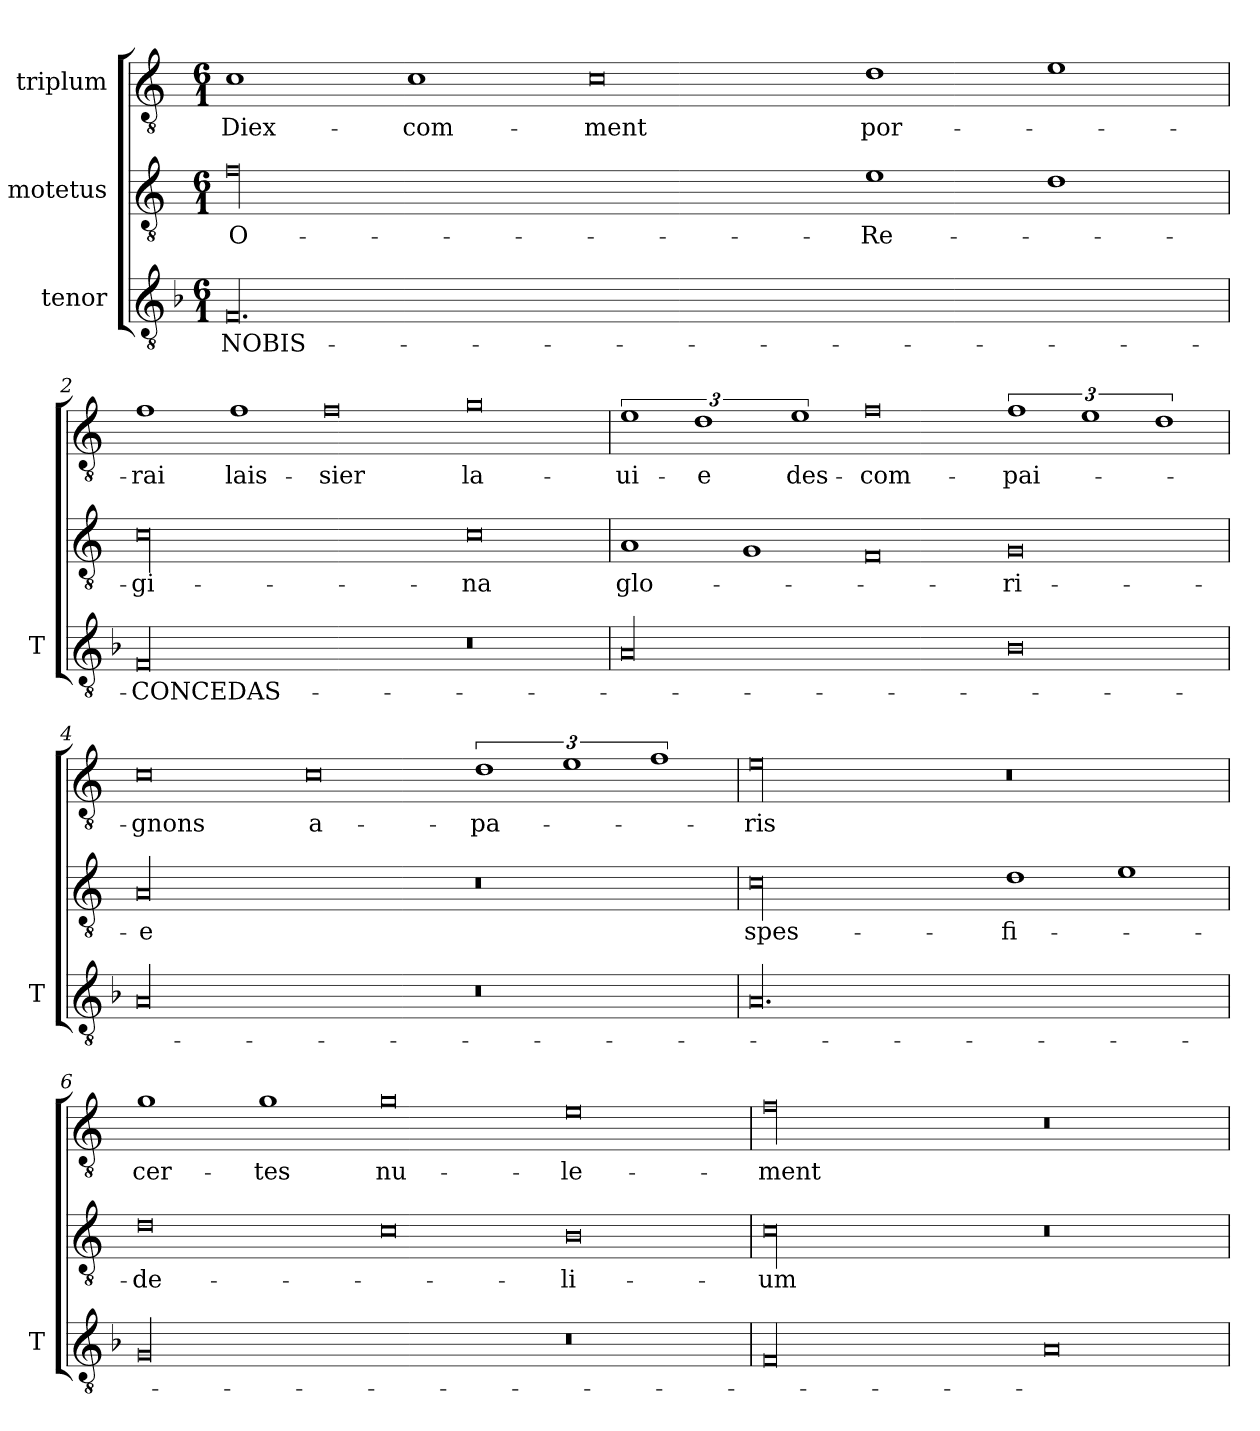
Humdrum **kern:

**kern	**text	**kern	**text	**kern	**text
*part3	*part3	*part2	*part2	*part1	*part1
*staff3	*staff3	*staff2	*staff2	*staff1	*staff1
*I"tenor	*	*I"motetus	*	*I"triplum	*
*I'T	*	*	*	*	*
*clefGv2	*	*clefGv2	*	*clefGv2	*
*k[b-]	*	*k[]	*	*k[]	*
*F:	*	*C:	*	*C:	*
*M6/1	*	*M6/1	*	*M6/1	*
=1	=1	=1	=1	=1	=1
00.F/	NOBIS-	00f\	O-	1c\	Diex-
.	.	.	.	1c\	com-
.	.	.	.	0c\	-ment
.	.	1e\	Re-	1d\	por-
.	.	1d\	.	1e\	.
=2	=2	=2	=2	=2	=2
00F/	CONCEDAS-	00c\	-gi-	1f\	-rai
.	.	.	.	1f\	lais-
.	.	.	.	0f\	-sier
0r	.	0c\	-na	0g\	la-
=3	=3	=3	=3	=3	=3
00A/	.	1A/	glo-	3%2e\	ui-
.	.	.	.	3%2d\	-e
.	.	1G/	.	.	.
.	.	.	.	3%2e\	des-
.	.	0F/	.	0f\	com-
0B-\	.	0G/	-ri-	3%2f\	-pai-
.	.	.	.	3%2e\	.
.	.	.	.	3%2d\	.
=4	=4	=4	=4	=4	=4
00A/	.	00A/	-e	0c\	-gnons
.	.	.	.	0c\	a-
0r	.	0r	.	3%2d\	pa-
.	.	.	.	3%2e\	.
.	.	.	.	3%2f\	.
=5	=5	=5	=5	=5	=5
00.A/	.	00c\	spes-	00e\	-ris
.	.	1d\	fi-	0r	.
.	.	1e\	.	.	.
=6	=6	=6	=6	=6	=6
00G/	.	0d\	-de-	1g\	cer-
.	.	.	.	1g\	-tes
.	.	0c\	.	0g\	nu-
0r	.	0B\	-li-	0e\	-le-
=7	=7	=7	=7	=7	=7
00F/	.	00c\	-um	00f\	-ment
0A/	.	0r	.	0r	.
=	=	=	=	=	=
*-	*-	*-	*-	*-	*-
